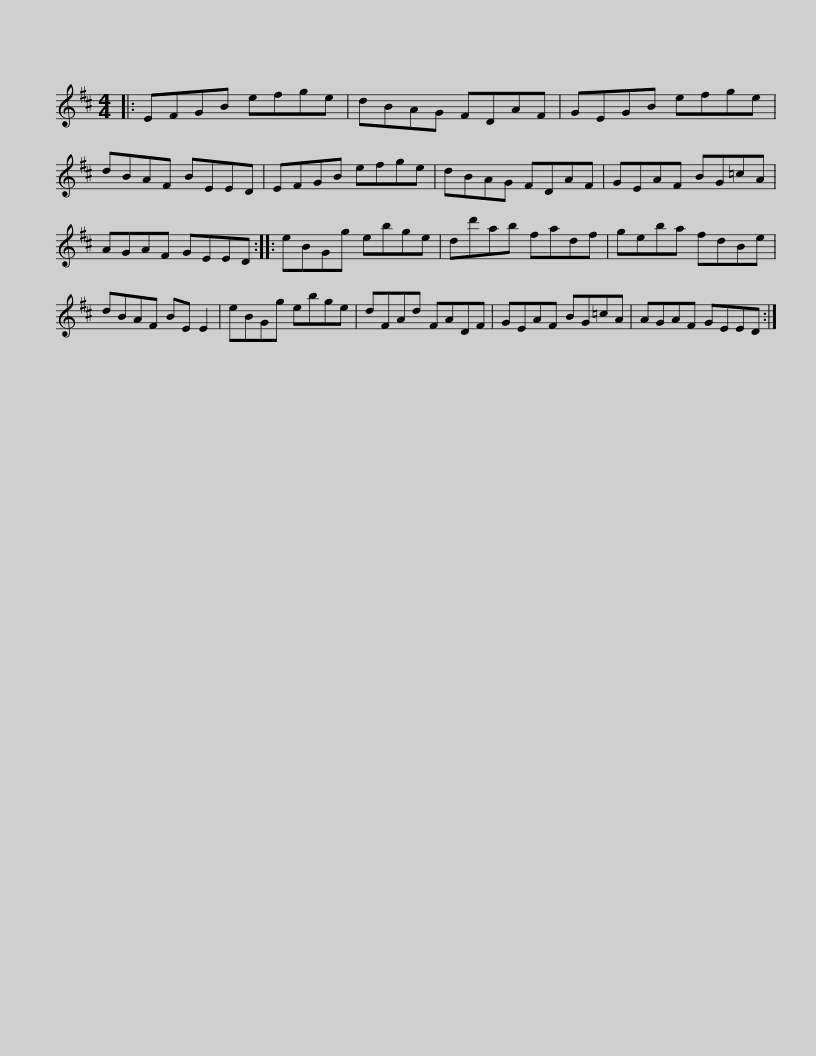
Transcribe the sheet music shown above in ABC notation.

X:1
L:1/8
M:4/4
I:linebreak $
K:D
V:1 treble
V:1
|: EFGB efge | dBAG FDAF | GEGB efge | dBAF BEED | EFGB efge |$ %5
 dBAG FDAF | GEAF BG=cA | AGAF GEED :: eBGg ebge | dd'ab fadf |$ %10
 geba fdBe | dBAF BE E2 | eBGg ebge | dFAd FADF | GEAF BG=cA |$ %15
 AGAF GEED :| %16
